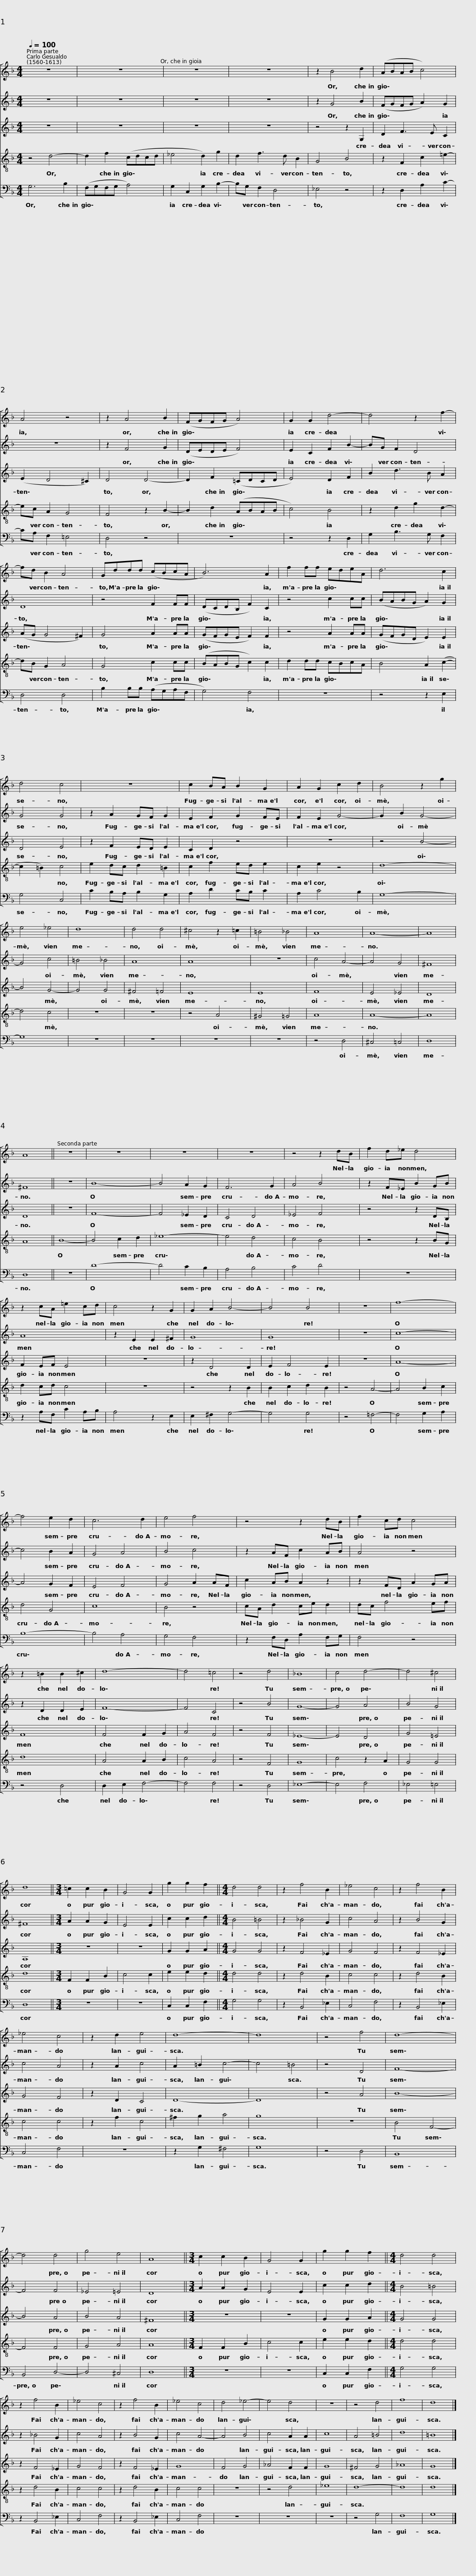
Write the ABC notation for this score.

X:1
%%score [ 1 2 3 4 5 ]
L:1/8
Q:1/4=100
M:4/4
I:linebreak $
K:F
V:1 treble
V:2 treble
V:3 treble
V:4 treble-8
V:5 bass
V:1
 z8 | z8 | z8 | z8 | z2 B4 d2 |$ %5
 (ABAB c4) | A4 z4 | z2 A4 B2 | (FGFG A4) | G2 G2 d4- |$ %10
 d4 z2 f2- | fd B2 A4 | Gddd (cBcA | B6) A2 | f2 ff edeA |$ %15
 d6 c2 | d4 c4 | z8 | c2 BA B2 G2 | A2 G2 c2 d2 |$ %20
 B4 z2 g2 | e4 _e4 | d8 | d4 d4 | ^c4 z2 =c2 | %25
 =B4 _B4 | A8 | A8- | A8 | A8 ||$ %30
 z8 | z8 | z8 | z8 | z4 z2 dB | %35
 f2 d_e d4 | z2 cA =e2 cd |$ c4 z2 G2 | G2 A2 B4- | B4 B4 | %40
 z8 | f8- | f4 e2 d2 | c6 d2 | e4 f4 |$ %45
 z4 z2 dB | f2 cd c4 | z2 =B2 B2 ^c2 | d8- | d4 =c4 | %50
 z4 d4 |$ !courtesy!_B8 | c4 d4- | d4 ^c4 | d8 || %55
[M:3/4] =c2 c2 B2 | G4 G2 | g2 g2 f2 ||[M:4/4] d4 d4 |$ z2 f4 B2 | %60
 _e4 c4 | z2 f4 B2 | _e4 c4 | z2 d2 e4 | d8- | %65
 d8 | z4 f4 |$ d8- | d4 d4 | g4 e4 | %70
 A8 ||[M:3/4] c2 c2 B2 | G4 G2 | g2 g2 f2 ||[M:4/4] d4 d4 |$ %75
 z2 f4 B2 | _e4 c4 | z2 f4 B2 | _e4 c4 | d4 _e4- | %80
 e4 d4 | z8 | z4 d4 | f8 | d8 |] %85
V:2
 z8 | z8 | z8 | z8 | z2 G4 B2 |$ %5
 (FGFG A2) G2 | z8 | z2 F4 G2 | (DEDE F4) | E2 C2 F2 B2- |$ %10
 BG F2 D4 | D8 | z4 F2 FF | (DCDB, F2) C2 | z4 c2 cc |$ %15
 (BABG A2) G2 | G4 G4 | z2 A2 GF G2 | E2 F2 G2 FE | F2 E2 G4- |$ %20
 G2 B2 G4- | G4 c4 | =B4 _B4 | A8 | A8 | %25
 z8 | c4 A4- | A4 G4 | ^F8 | ^F8 ||$ %30
 z8 | B8- | B4 A2 G2 | F6 G2 | A4 B4 | %35
 z2 F_E B2 GB | A8 |$ z2 E2 E2 ^F2 | G8 | G8 | %40
 z8 | c8- | c4 B2 A2 | G4 A4 | B4 c4 |$ %45
 z2 AF c2 AB | A4 z4 | z2 D2 D2 E2 | F8- | F4 C4 | %50
 z4 B4 |$ G8- | G4 A4 | B4 G4 | ^F8 || %55
[M:3/4] A2 A2 G2 | E4 E2 | c2 c2 d2 ||[M:4/4] B4 =B4 |$ z2 !courtesy!_B4 G2 | %60
 c4 A4 | z2 B4 G2 | c4 A4 | z2 A2 c4 | A2 =B2 c4- | %65
 c4 =B4 | z4 D4 |$ F8- | F4 F4 | _E4 =E4 | %70
 D8 ||[M:3/4] A2 A2 G2 | E4 E2 | c2 c2 d2 ||[M:4/4] B4 =B4 |$ %75
 z2 !courtesy!_B4 G2 | c4 A4 | z2 B4 G2 | c4 A4- | A4 B4 | %80
 c4 A2 A2 | c8 | A4 =B4 | d8 | =B8 |] %85
V:3
 z8 | z8 | z8 | z8 | z4 z2 G,2 |$ %5
 D2 F3 E C2 | (E2 D4 ^C2) | D4 D4- | D2 F2 (=CDCD | E4) D2 F2 |$ %10
 B2 d3 B A2 | (AG G4 ^F2) | G4 A2 AA | (GFGE F2) F2 | z4 A2 AA |$ %15
 (GFGD E2) E2 | D4 E4 | z2 F2 ED E2 | C2 D2 z4 | z8 |$ %20
 z4 B4- | B4 G4- | G4 G4 | ^F4 =F4 | E8 | %25
 E8 | F8 | E4 _E4 | D8 | D8 ||$ %30
 z8 | F8- | F4 _E2 D2 | C4 D4 | _E4 F4 | %35
 z4 z2 DB, | F2 EF E4 |$ z8 | z2 D4 D2 | E2 F4 E2 | %40
 z8 | A8- | A4 G2 F2 | E4 F4 | G4 A2 AF |$ %45
 c2 AB A2 z2 | z2 FD A2 GA | F8 | F4 F2 G2 | A4 F4 | %50
 z4 F4 |$ _E8- | E4 D4 | G4 =E4 | A,8 || %55
[M:3/4] z6 | z6 | G2 G2 A2 ||[M:4/4] G4 G4 |$ z2 F4 _E2 | %60
 G4 F4 | z2 F4 _E2 | G4 F4 | z2 D2 C4 | D8- | %65
 D8 | z4 A4 |$ B8- | B4 A4 | B4 A4 | %70
 ^F8 ||[M:3/4] z6 | z6 | G2 G2 A2 ||[M:4/4] G4 G4 |$ %75
 z2 F4 _E2 | G4 F4 | z2 F4 _E2 | G8 | F4 G4 | %80
 _A4 F2 F2 | G8 | ^F4 G4 | _A8 | G8 |] %85
V:4
 z4 d4- | d2 f2 (cdcd | _e4 d2) g2 | d2 f3 d B2 | G4 B4 |$ %5
 z2 F2 c2 =e2- | ec A2 G4 | F4 z2 B2- | B2 d2 (ABAB | c4) B4 |$ %10
 z2 d2 g2 d2- | dB G2 A4 | G4 c2 cc | (BABG c2) c2 | d2 dd cBcA |$ %15
 B4 A2 (c2- | c2 =B2) c4 | e2 dc d2 =B2 | c2 f2 ed e2 | c2 e2 z4 |$ %20
 d8- | d4 c4 | z8 | z8 | z4 A4 | %25
 ^G4 =G4 | A8 | A8- | A8 | A8 ||$ %30
 B8- | B4 c2 d2 | _e8- | e4 d4 | c4 B4 | %35
 z4 z2 BG | d2 cd c4 |$ z8 | z4 z2 B2 | B2 c2 d2 B2 | %40
 z4 A4- | A4 B2 c2 | d4 G4 | c8 | B4 z4 |$ %45
 cA d2 ce d2 | dc f4 ef | d8 | A4 A2 B2 | c4 A4 | %50
 z4 F4 |$ G8 | c4 z2 A2 | G4 G4 | d8 || %55
[M:3/4] F2 F2 B2 | c4 c2 | e2 e2 d2 ||[M:4/4] d4 d4 |$ z2 d4 B2 | %60
 c4 c4 | z2 d4 B2 | c4 c4 | z2 f2 c4 | ^f2 g2 a4 | %65
 g8 | z8 |$ B4 F4- | F4 F4 | G4 A4 | %70
 A8 ||[M:3/4] F2 F2 B2 | c4 c2 | e2 e2 d2 ||[M:4/4] d4 d4 |$ %75
 z2 d4 B2 | c4 c4 | z2 d4 B2 | c4 c4 | z8 | %80
 z4 d4 | _e8 | d8- | d8 | d8 |] %85
V:5
 G,6 B,2 | (F,G,F,G, A,4) | G,2 C,2 G,2 B,2- | B,G, F,2 D,4 | _E,4 z4 |$ %5
 z2 D,2 A,2 C2- | CA, F,2 =E,4 | D,4 z4 | z8 | z4 z2 D,2 |$ %10
 G,2 B,3 G, F,2 | D,4 D,4 | B,2 B,B, (A,G,A,F, | G,4) F,4 | z8 |$ %15
 z4 z2 E,2 | G,4 C,4 | C2 B,A, B,2 G,2 | A,2 D2 CB, C2 | A,2 C4 B,2 |$ %20
 G,8- | G,8 | z8 | z8 | z8 | %25
 z8 | z4 D,4 | ^C,4 =C,4 | D,8 | D,8 ||$ %30
 z8 | D8- | D4 C2 B,2 | A,4 B,4 | C4 D4 | %35
 z8 | z2 A,F, C2 A,B, |$ A,4 z2 E,2 | E,2 ^F,2 G,4- | G,4 G,4 | %40
 z4 =F,4- | F,4 G,2 A,2 | B,8- | B,4 A,4 | G,4 F,4 |$ %45
 z2 F,D, A,2 F,G, | F,4 z4 | z4 D,4 | D,2 E,2 F,4- | F,4 F,4 | %50
 z4 D,4 |$ _E,8- | E,4 F,4 | _E,4 =E,4 | D,8 || %55
[M:3/4] z6 | z6 | C,2 C,2 F,2 ||[M:4/4] G,4 G,4 |$ z2 B,,4 _E,2 | %60
 C,4 F,4 | z2 B,,4 _E,2 | C,4 F,4 | z8 | z2 G,2 ^F,4 | %65
 G,8 | z4 D,4 |$ B,,8 | B,,4 D,4- | D,4 ^C,4 | %70
 D,8 ||[M:3/4] z6 | z6 | C,2 C,2 F,2 ||[M:4/4] G,4 G,4 |$ %75
 z2 B,,4 _E,2 | C,4 F,4 | z2 B,,4 _E,2 | C,4 F,4 | z8 | %80
 z8 | z8 | z4 G,4 | F,8 | G,8 |] %85
